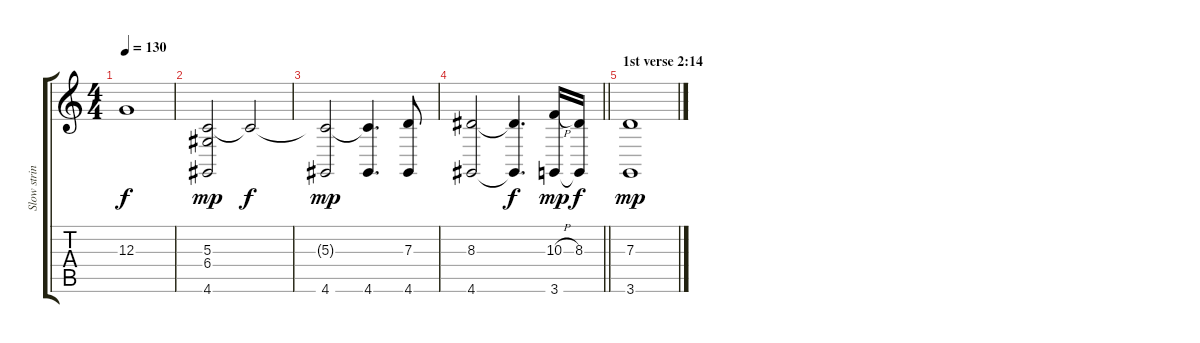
\track ("Slow strings" "Slow strin") {instrument stringensemble1}
\staff {score tabs}
\tuning (E4 B3 G3 D3 A2 E2) {hide}
\ts (4 4)
\tempo 130
\clef g2
\ks c
12.3{t}.1{dy f volume 12} |
(5.3 6.4 4.6).2{dy mp} 5.3{t}.2{dy f} |
(5.3{t} 4.6).2{dy mp} (5.3{t} 4.6).4{d} (7.3 4.6).8 |
\barLineRight lightlight
(8.3 4.6).2 (8.3{t} 4.6{t}).4{d dy f} (10.3{h} 3.6).16{dy mp} (8.3 3.6{t}).16{dy f} |
\section ("" "1st verse 2:14")
(7.3 3.6).1{dy mp volume 0}
